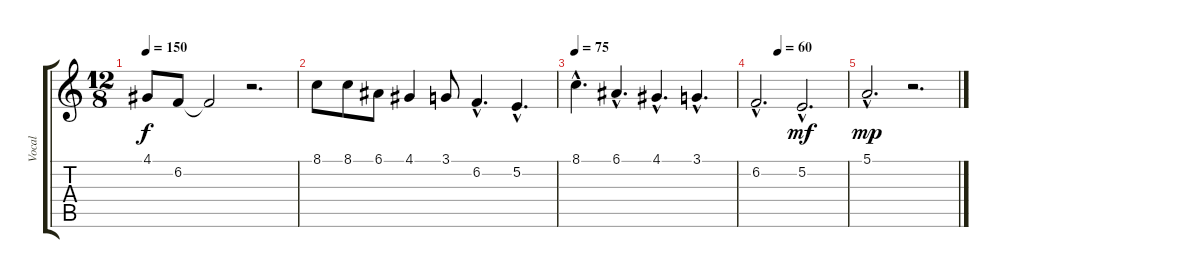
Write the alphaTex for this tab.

\track ("Vocal" "Vocal") {instrument cello}
\staff {score tabs}
\tuning (E4 B3 G3 D3 A2 E2) {hide}
\ts (12 8)
\tempo 150
\clef g2
\ks c
4.1.8{dy f} 6.2.8 6.2{t}.2 r.2{d} |
8.1.8 8.1.8 6.1.8 4.1.4 3.1.8 6.2{hac}.4{d} 5.2{hac}.4{d} |
\tempo 75
8.1{hac}.4{d} 6.1{hac}.4{d} 4.1{hac}.4{d} 3.1{hac}.4{d} |
\tempo (60 0.25)
6.2{hac}.2{d} 5.2{hac}.2{d dy mf} |
5.1{hac}.2{d dy mp} r.2{d}
